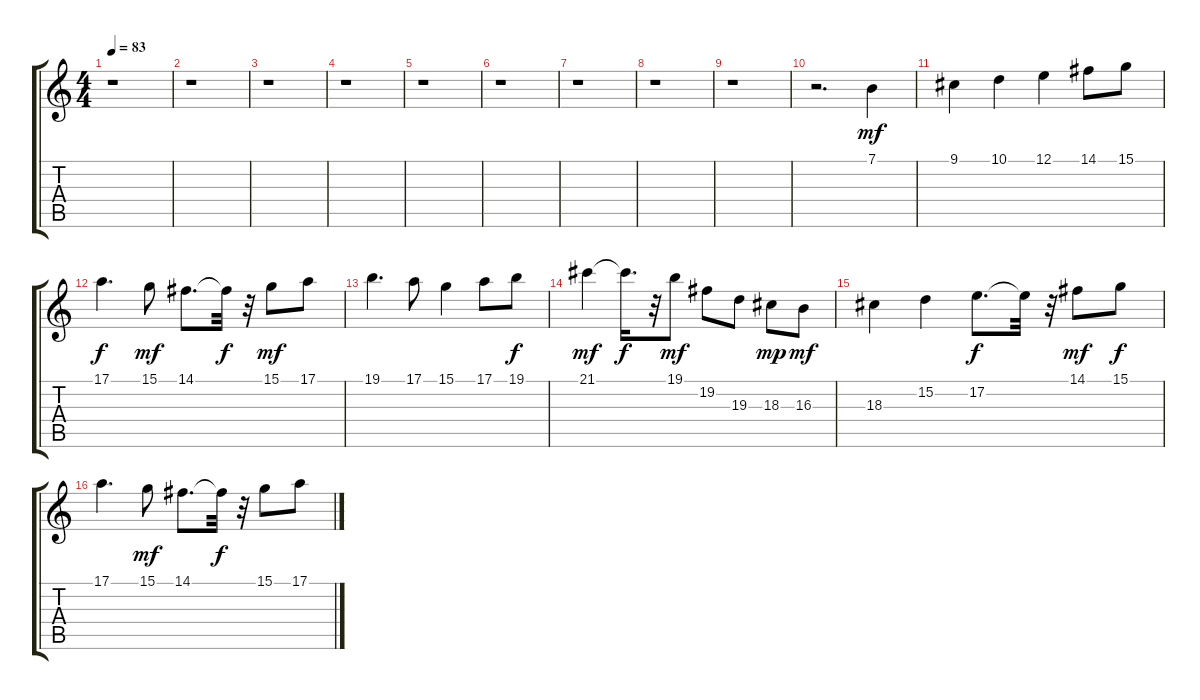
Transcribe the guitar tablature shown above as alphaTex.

\track "" {instrument stringensemble1}
\staff {score tabs}
\tuning (E4 B3 G3 D3 A2 E2) {hide}
\ts (4 4)
\tempo 83
\clef g2
\ks c
r.1{dy mf} |
r.1 |
r.1 |
r.1 |
r.1 |
r.1 |
r.1 |
r.1 |
r.1 |
r.2{d} 7.1.4 |
9.1.4 10.1.4 12.1.4 14.1.8{txt ""} 15.1.8 |
17.1.4{d dy f} 15.1.8{dy mf} 14.1.8{d} 14.1{t}.32{dy f} r.32 15.1.8{dy mf} 17.1.8 |
19.1.4{d} 17.1.8 15.1.4 17.1.8 19.1.8{dy f} |
21.1.4{dy mf} 21.1{t}.16{d dy f} r.32 19.1.8{dy mf} 19.2.8 19.3.8 18.3.8{dy mp} 16.3.8{dy mf} |
18.3.4 15.2.4 17.2.8{d dy f} 17.2{t}.32 r.32 14.1.8{dy mf} 15.1.8{dy f} |
17.1.4{d} 15.1.8{dy mf} 14.1.8{d} 14.1{t}.32{dy f} r.32 15.1.8 17.1.8
